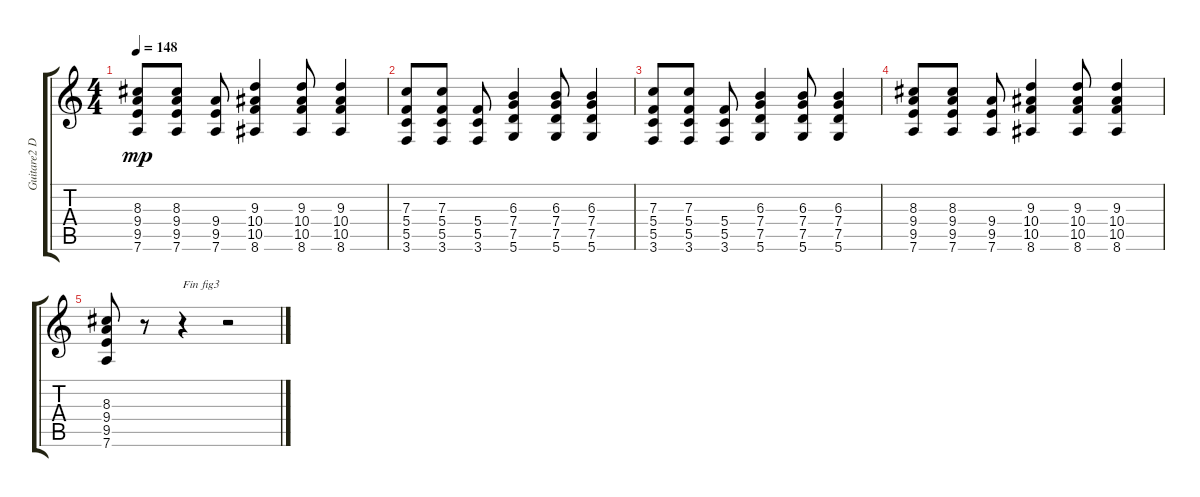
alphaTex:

\track ("Guitare2 D" "Guitare2 D") {instrument overdrivenguitar}
\staff {score tabs}
\tuning (D4 A3 F3 C3 G2 D2) {hide}
\ts (4 4)
\tempo 148
\clef g2
\ks c
(8.3 9.4 9.5 7.6).8{dy mp} (8.3 9.4 9.5 7.6).8 (9.4 9.5 7.6).8 (9.3 10.4 10.5 8.6).4 (9.3 10.4 10.5 8.6).8 (9.3 10.4 10.5 8.6).4 |
(7.3 5.4 5.5 3.6).8 (7.3 5.4 5.5 3.6).8 (5.4 5.5 3.6).8 (6.3 7.4 7.5 5.6).4 (6.3 7.4 7.5 5.6).8 (6.3 7.4 7.5 5.6).4 |
(7.3 5.4 5.5 3.6).8 (7.3 5.4 5.5 3.6).8 (5.4 5.5 3.6).8 (6.3 7.4 7.5 5.6).4 (6.3 7.4 7.5 5.6).8 (6.3 7.4 7.5 5.6).4 |
(8.3 9.4 9.5 7.6).8 (8.3 9.4 9.5 7.6).8 (9.4 9.5 7.6).8 (9.3 10.4 10.5 8.6).4 (9.3 10.4 10.5 8.6).8 (9.3 10.4 10.5 8.6).4 |
(8.3 9.4 9.5 7.6).8 r.8 r.4{txt "Fin fig3"} r.2
